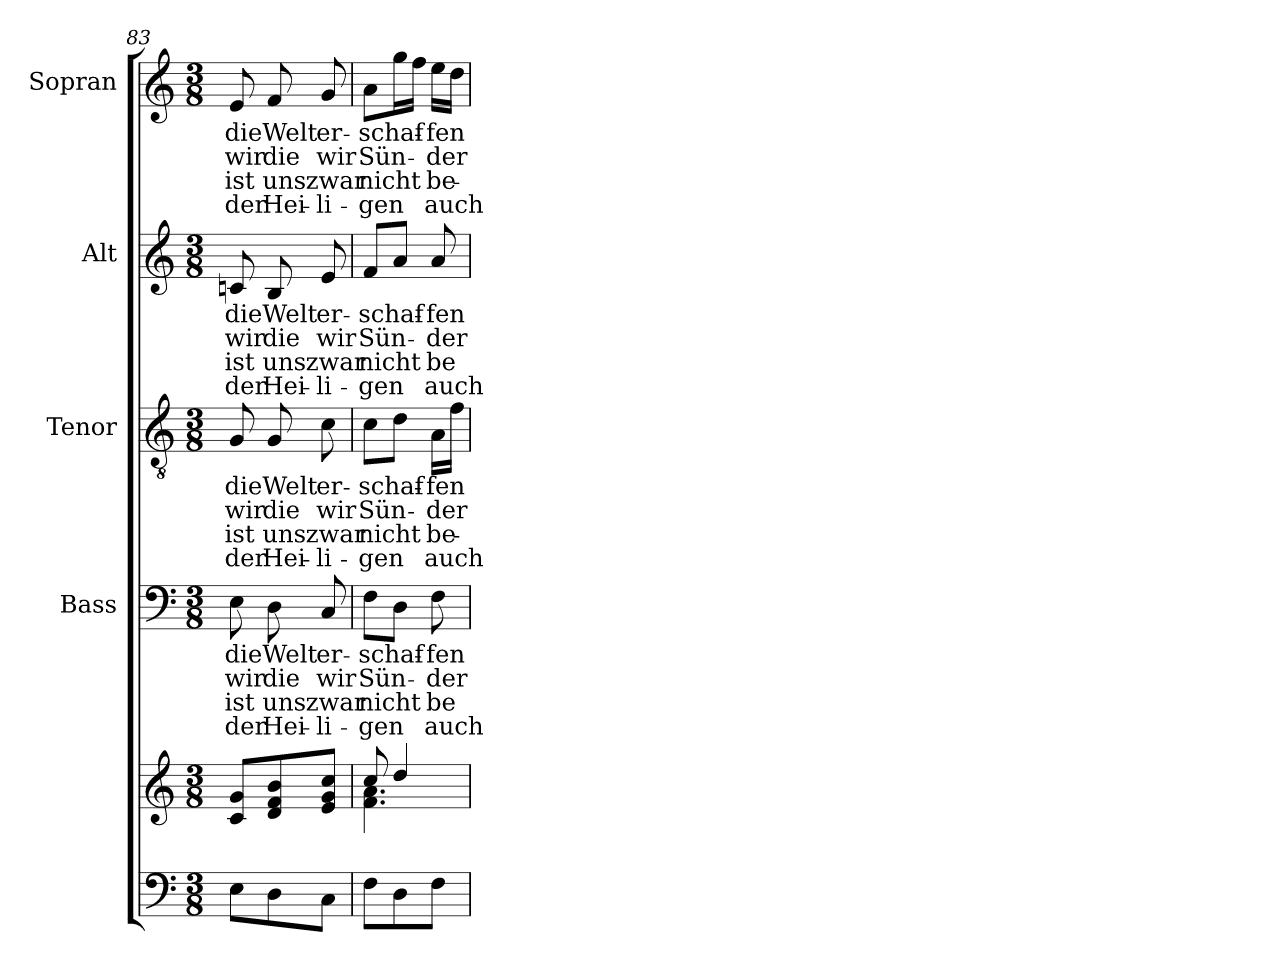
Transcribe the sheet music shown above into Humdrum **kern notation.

**kern	**kern	**kern	**text	**text	**text	**text	**kern	**text	**text	**text	**text	**kern	**text	**text	**text	**text	**kern	**text	**text	**text	**text
*part5	*part5	*part4	*part4	*part4	*part4	*part4	*part3	*part3	*part3	*part3	*part3	*part2	*part2	*part2	*part2	*part2	*part1	*part1	*part1	*part1	*part1
*staff6	*staff5	*staff4	*staff4	*staff4	*staff4	*staff4	*staff3	*staff3	*staff3	*staff3	*staff3	*staff2	*staff2	*staff2	*staff2	*staff2	*staff1	*staff1	*staff1	*staff1	*staff1
*	*	*I"Bass	*	*	*	*	*I"Tenor	*	*	*	*	*I"Alt	*	*	*	*	*I"Sopran	*	*	*	*
*	*	*I'B.	*	*	*	*	*I'T.	*	*	*	*	*I'A.	*	*	*	*	*I'S.	*	*	*	*
*clefF4	*clefG2	*clefF4	*	*	*	*	*clefGv2	*	*	*	*	*clefG2	*	*	*	*	*clefG2	*	*	*	*
*k[]	*k[]	*k[]	*	*	*	*	*k[]	*	*	*	*	*k[]	*	*	*	*	*k[]	*	*	*	*
*C:	*C:	*C:	*	*	*	*	*C:	*	*	*	*	*C:	*	*	*	*	*C:	*	*	*	*
*M3/8	*M3/8	*M3/8	*	*	*	*	*M3/8	*	*	*	*	*M3/8	*	*	*	*	*M3/8	*	*	*	*
=83	=83	=83	=83	=83	=83	=83	=83	=83	=83	=83	=83	=83	=83	=83	=83	=83	=83	=83	=83	=83	=83
!	!	!	!LO:LY:b	!LO:LY:b	!LO:LY:b	!LO:LY:b	!	!LO:LY:b	!LO:LY:b	!LO:LY:b	!LO:LY:b	!	!LO:LY:b	!LO:LY:b	!LO:LY:b	!LO:LY:b	!	!LO:LY:b	!LO:LY:b	!LO:LY:b	!LO:LY:b
8E\L	8c/ 8g/L	8E\	die	wir	ist	der	8G/	die	wir	ist	der	8cn/	die	wir	ist	der	8e/	die	wir	ist	der
!	!	!	!LO:LY:b	!LO:LY:b	!LO:LY:b	!LO:LY:b	!	!LO:LY:b	!LO:LY:b	!LO:LY:b	!LO:LY:b	!	!LO:LY:b	!LO:LY:b	!LO:LY:b	!LO:LY:b	!	!LO:LY:b	!LO:LY:b	!LO:LY:b	!LO:LY:b
8D\	8d/ 8f/ 8b/	8D\	Welt	die	uns	Hei-	8G/	Welt	die	uns	Hei-	8B/	Welt	die	uns	Hei-	8f/	Welt	die	uns	Hei-
!	!	!	!LO:LY:b	!LO:LY:b	!LO:LY:b	!LO:LY:b	!	!LO:LY:b	!LO:LY:b	!LO:LY:b	!LO:LY:b	!	!LO:LY:b	!LO:LY:b	!LO:LY:b	!LO:LY:b	!	!LO:LY:b	!LO:LY:b	!LO:LY:b	!LO:LY:b
8C\J	8e/ 8g/ 8cc/J	8C/	er-	wir	zwar	-li-	8c\	er-	wir	zwar	-li-	8e/	er-	wir	zwar	-li-	8g/	er-	wir	zwar	-li-
=84	=84	=84	=84	=84	=84	=84	=84	=84	=84	=84	=84	=84	=84	=84	=84	=84	=84	=84	=84	=84	=84
*	*^	*	*	*	*	*	*	*	*	*	*	*	*	*	*	*	*	*	*	*	*
!	!	!	!	!LO:LY:b	!LO:LY:b	!LO:LY:b	!LO:LY:b	!	!LO:LY:b	!LO:LY:b	!LO:LY:b	!LO:LY:b	!	!LO:LY:b	!LO:LY:b	!LO:LY:b	!LO:LY:b	!	!LO:LY:b	!LO:LY:b	!LO:LY:b	!LO:LY:b
8F\L	8cc/	4.f\ 4.a\	8F\L	-schaf-	Sün-	nicht	-gen	8c\L	-schaf-	Sün-	nicht	-gen	8f/L	-schaf-	Sün-	nicht	-gen	8a\L	-schaf-	Sün-	nicht	-gen
8D\	4dd/	.	8D\J	.	.	.	.	8d\J	.	.	.	.	8a/J	.	.	.	.	16gg\L	.	.	.	.
.	.	.	.	.	.	.	.	.	.	.	.	.	.	.	.	.	.	16ff\JJ	.	.	.	.
!	!	!	!	!LO:LY:b	!LO:LY:b	!LO:LY:b	!LO:LY:b	!	!LO:LY:b	!LO:LY:b	!LO:LY:b	!LO:LY:b	!	!LO:LY:b	!LO:LY:b	!LO:LY:b	!LO:LY:b	!	!LO:LY:b	!LO:LY:b	!LO:LY:b	!LO:LY:b
8F\J	.	.	8F\	-fen	-der	be-	auch	16A\LL	-fen	-der	be-	auch	8a/	-fen	-der	be-	auch	16ee\LL	-fen	-der	be-	auch
.	.	.	.	.	.	.	.	16f\JJ	.	.	.	.	.	.	.	.	.	16dd\JJ	.	.	.	.
*	*v	*v	*	*	*	*	*	*	*	*	*	*	*	*	*	*	*	*	*	*	*	*
=	=	=	=	=	=	=	=	=	=	=	=	=	=	=	=	=	=	=	=	=	=
*-	*-	*-	*-	*-	*-	*-	*-	*-	*-	*-	*-	*-	*-	*-	*-	*-	*-	*-	*-	*-	*-
